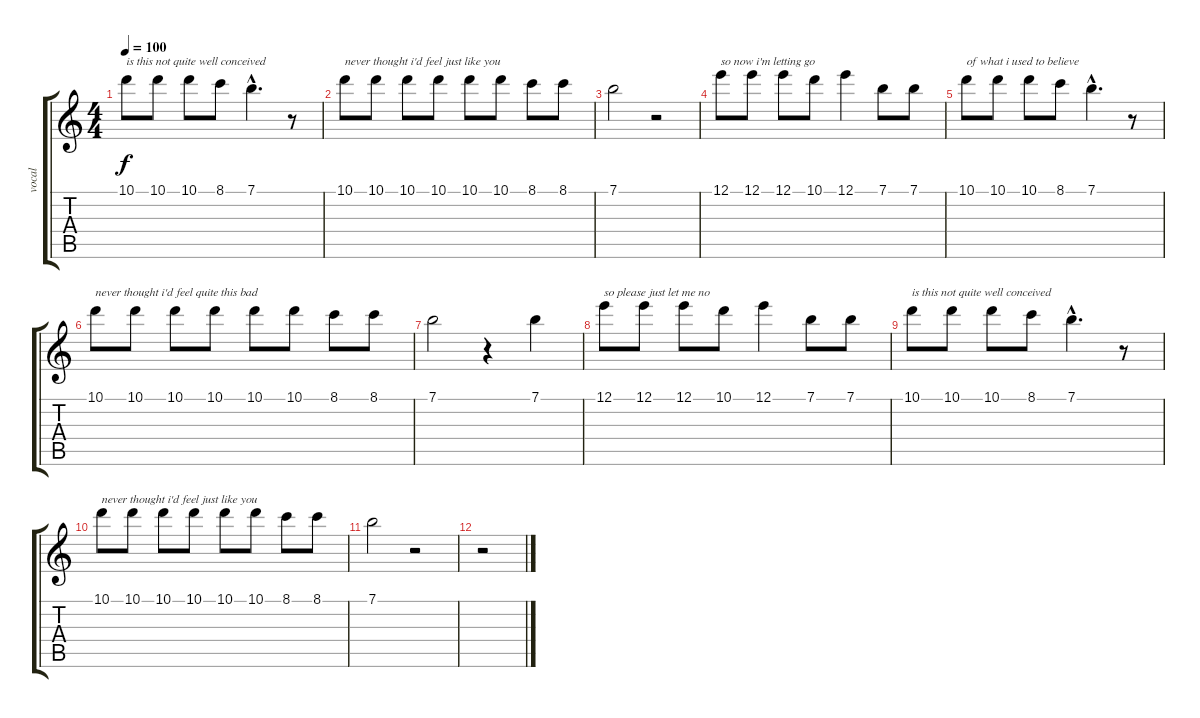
\track ("vocal" "vocal") {instrument overdrivenguitar}
\staff {score tabs}
\tuning (E4 B3 G3 D3 A2 E2) {hide}
\ts (4 4)
\tempo 100
\clef g2
\ks c
10.1.8{txt "is this not quite well conceived" dy f} 10.1.8 10.1.8 8.1.8 7.1{hac}.4{d} r.8 |
10.1.8{txt "never thought i'd feel just like you"} 10.1.8 10.1.8 10.1.8 10.1.8 10.1.8 8.1.8 8.1.8 |
7.1.2 r.2 |
12.1.8{txt "so now i'm letting go"} 12.1.8 12.1.8 10.1.8 12.1.4 7.1.8 7.1.8 |
10.1.8{txt "of what i used to believe"} 10.1.8 10.1.8 8.1.8 7.1{hac}.4{d} r.8 |
10.1.8{txt "never thought i'd feel quite this bad"} 10.1.8 10.1.8 10.1.8 10.1.8 10.1.8 8.1.8 8.1.8 |
7.1.2 r.4 7.1.4 |
12.1.8{txt "so please just let me no"} 12.1.8 12.1.8 10.1.8 12.1.4 7.1.8 7.1.8 |
10.1.8{txt "is this not quite well conceived"} 10.1.8 10.1.8 8.1.8 7.1{hac}.4{d} r.8 |
10.1.8{txt "never thought i'd feel just like you"} 10.1.8 10.1.8 10.1.8 10.1.8 10.1.8 8.1.8 8.1.8 |
7.1.2 r.2 |
r.2
